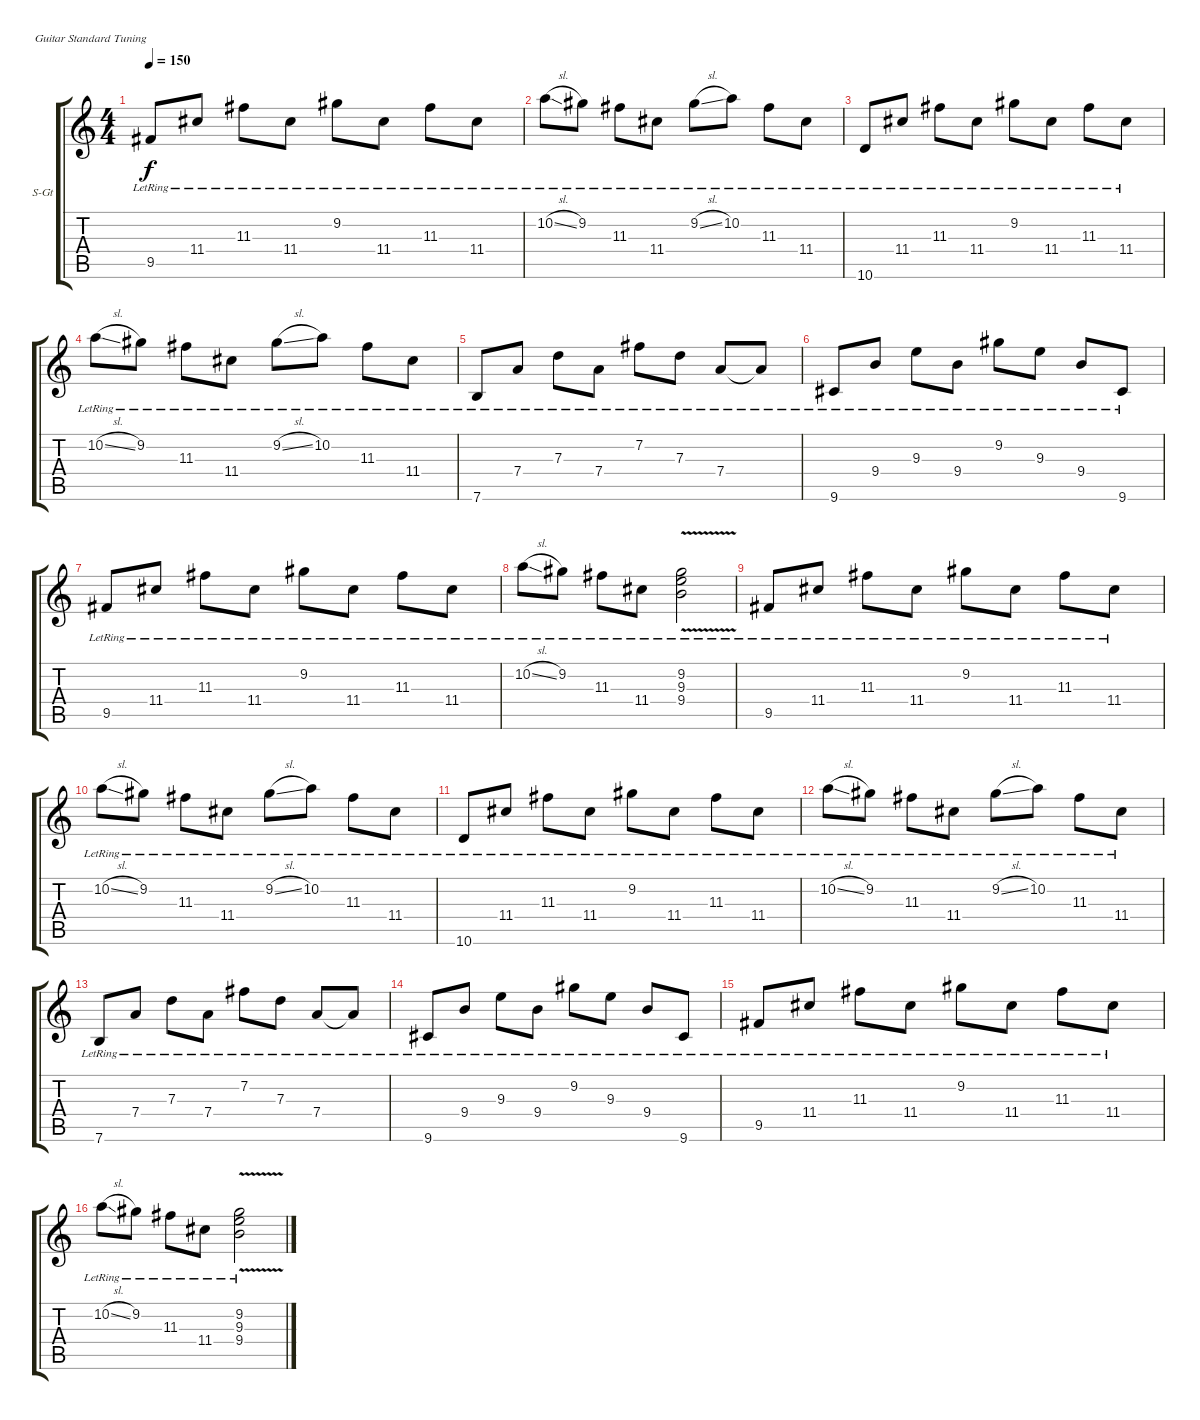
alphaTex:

\defaultSystemsLayout 4
\bracketExtendMode groupsimilarinstruments
\firstSystemTrackNameOrientation horizontal
\otherSystemsTrackNameOrientation horizontal
\track ("Steel Guitar" "S-Gt") {instrument acousticguitarsteel}
\staff {score tabs}
\tuning (E4 B3 G3 D3 A2 E2)
\ts (4 4)
\tempo 150
\clef g2
\ks c
9.5{lr}.8{dy f instrument acousticguitarsteel} 11.4{lr}.8 11.3{lr}.8 11.4{lr}.8 9.2{lr}.8 11.4{lr}.8 11.3{lr}.8 11.4{lr}.8 |
10.2{sl lr}.8 9.2{lr}.8 11.3{lr}.8 11.4{lr}.8 9.2{sl lr}.8 10.2{lr}.8 11.3{lr}.8 11.4{lr}.8 |
10.6{lr}.8 11.4{lr}.8 11.3{lr}.8 11.4{lr}.8 9.2{lr}.8 11.4{lr}.8 11.3{lr}.8 11.4{lr}.8 |
10.2{sl lr}.8 9.2{lr}.8 11.3{lr}.8 11.4{lr}.8 9.2{sl lr}.8 10.2{lr}.8 11.3{lr}.8 11.4{lr}.8 |
7.6{lr}.8 7.4{lr}.8 7.3{lr}.8 7.4{lr}.8 7.2{lr}.8 7.3{lr}.8 7.4{lr}.8 7.4{lr t}.8 |
9.6{lr}.8 9.4{lr}.8 9.3{lr}.8 9.4{lr}.8 9.2{lr}.8 9.3{lr}.8 9.4{lr}.8 9.6{lr}.8 |
9.5{lr}.8 11.4{lr}.8 11.3{lr}.8 11.4{lr}.8 9.2{lr}.8 11.4{lr}.8 11.3{lr}.8 11.4{lr}.8 |
10.2{sl lr}.8 9.2{lr}.8 11.3{lr}.8 11.4{lr}.8 (9.2{v lr} 9.4{v} 9.3{v}).2 |
9.5{lr}.8 11.4{lr}.8 11.3{lr}.8 11.4{lr}.8 9.2{lr}.8 11.4{lr}.8 11.3{lr}.8 11.4{lr}.8 |
10.2{sl lr}.8 9.2{lr}.8 11.3{lr}.8 11.4{lr}.8 9.2{sl lr}.8 10.2{lr}.8 11.3{lr}.8 11.4{lr}.8 |
10.6{lr}.8 11.4{lr}.8 11.3{lr}.8 11.4{lr}.8 9.2{lr}.8 11.4{lr}.8 11.3{lr}.8 11.4{lr}.8 |
10.2{sl lr}.8 9.2{lr}.8 11.3{lr}.8 11.4{lr}.8 9.2{sl lr}.8 10.2{lr}.8 11.3{lr}.8 11.4{lr}.8 |
7.6{lr}.8 7.4{lr}.8 7.3{lr}.8 7.4{lr}.8 7.2{lr}.8 7.3{lr}.8 7.4{lr}.8 7.4{lr t}.8 |
9.6{lr}.8 9.4{lr}.8 9.3{lr}.8 9.4{lr}.8 9.2{lr}.8 9.3{lr}.8 9.4{lr}.8 9.6{lr}.8 |
9.5{lr}.8 11.4{lr}.8 11.3{lr}.8 11.4{lr}.8 9.2{lr}.8 11.4{lr}.8 11.3{lr}.8 11.4{lr}.8 |
10.2{sl lr}.8 9.2{lr}.8 11.3{lr}.8 11.4{lr}.8 (9.2{v lr} 9.4{v} 9.3{v}).2
